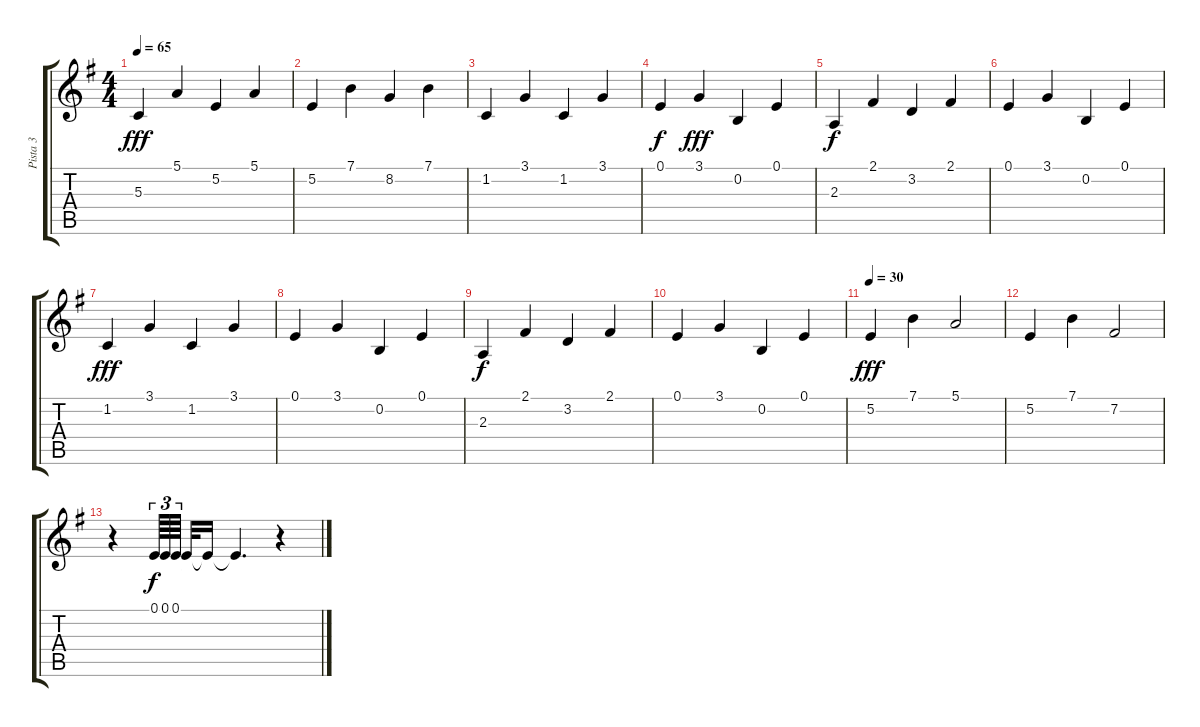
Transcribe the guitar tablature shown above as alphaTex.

\track ("Pista 3" "Pista 3") {instrument shamisen}
\staff {score tabs}
\tuning (E4 B3 G3 D3 A2 E2) {hide}
\ts (4 4)
\tempo 65
\clef g2
\ks g
5.3.4{dy fff} 5.1.4 5.2.4 5.1.4 |
5.2.4 7.1.4 8.2.4 7.1.4 |
1.2.4 3.1.4 1.2.4 3.1.4 |
0.1.4{dy f} 3.1.4{dy fff} 0.2.4 0.1.4 |
2.3.4{dy f} 2.1.4 3.2.4 2.1.4 |
0.1.4 3.1.4 0.2.4 0.1.4 |
1.2.4{dy fff} 3.1.4 1.2.4 3.1.4 |
0.1.4 3.1.4 0.2.4 0.1.4 |
2.3.4{dy f} 2.1.4 3.2.4 2.1.4 |
0.1.4 3.1.4 0.2.4 0.1.4 |
\tempo 30
5.2.4{dy fff} 7.1.4 5.1.2 |
5.2.4 7.1.4 7.2.2 |
r.4 0.1.64{tu (3 2) dy f} 0.1.64{tu (3 2)} 0.1.64{tu (3 2) beam splitsecondary} 0.1{t}.32 0.1{t}.16 0.1{t}.4{d} r.4
